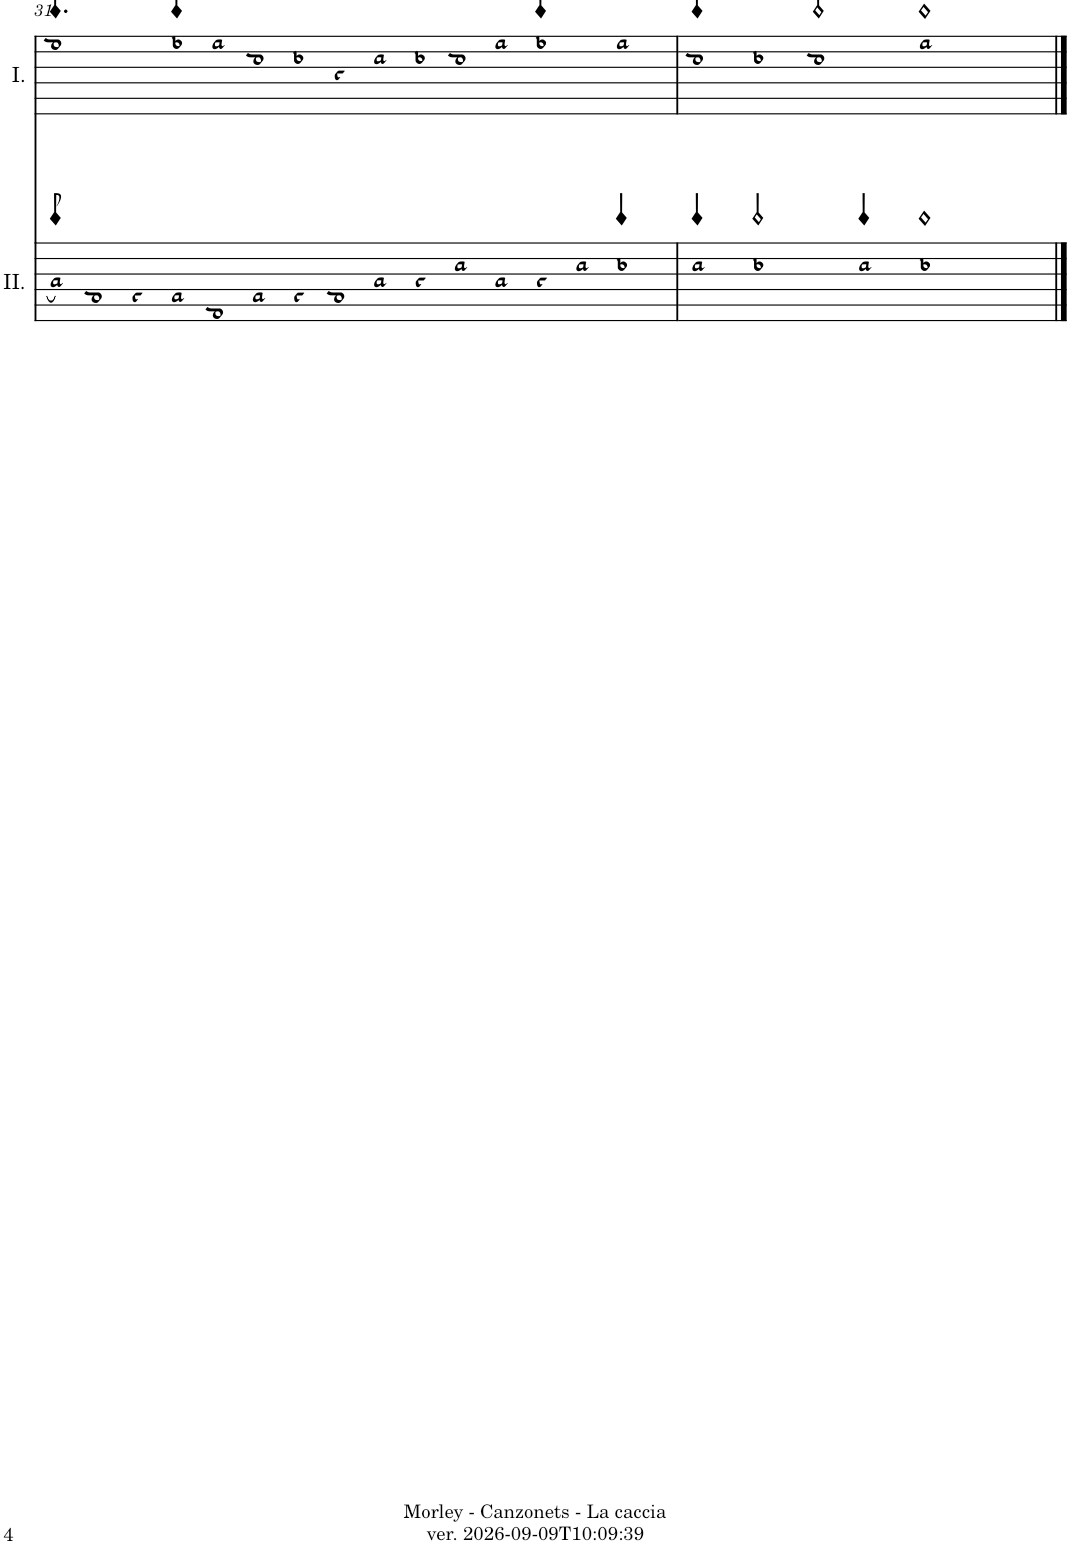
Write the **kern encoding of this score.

**kern	**kern	**kern	**kern
*part2	*part2	*part1	*part1
*staff4	*staff3	*staff2	*staff1
*I"II.	*	*I"I.	*
*I'II.	*	*I'I.	*
!!LO:PB:g=z
*	*clefF4	*	*clefGv2
*k[b-e-]	*k[b-e-]	*k[b-e-]	*k[b-e-]
*M4/2	*M4/2	*M4/2	*M4/2
*met(c)	*met(c)	*met(c)	*met(c)
=31	=31	=31	=31
8FL]	8F\L]	4.f	4.f
8E-	8E-\	.	.
8D	8D\	.	.
8CJ	8C\J	8e-	8e-
8BB-L	8BB-/L	8dL	8d\L
8C	8C/	8c	8c\
8D	8D/	8B-	8B-\
8E-J	8E-/J	8GJ	8G\J
8FL	8F\L	8AL	8A\L
8G	8G\	8B-	8B-\
8A	8A\	8c	8c\
8FJ	8F\J	8dJ	8d\J
8GL	8G\L	4e-	4e-
8AJ	8A\J	.	.
4B-	4B-	4d	4d
=32	=32	=32	=32
4A	4A	4c	4c
2B-	2B-	4B-	4B-
.	.	2c	2c
4A	4A	.	.
1B-	1B-	1d	1d
==	==	==	==
*-	*-	*-	*-
